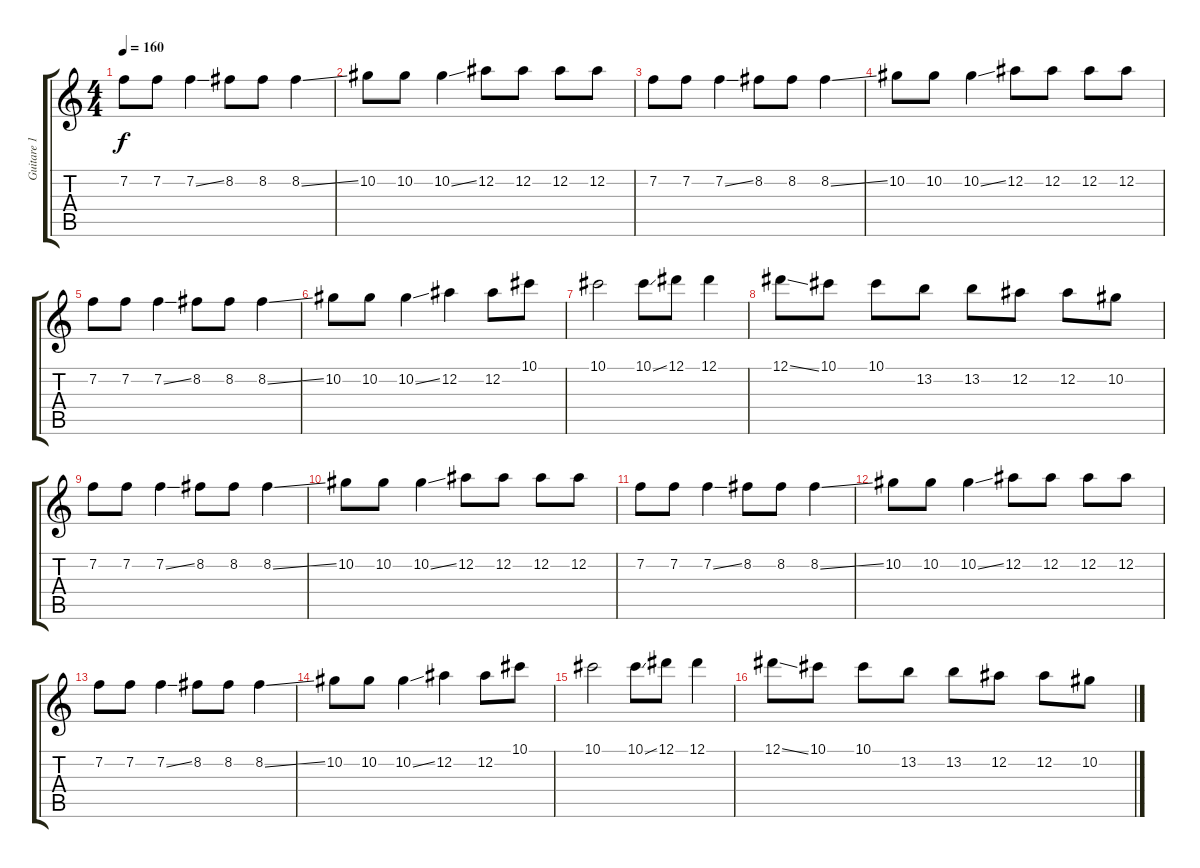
\track ("Guitare 1" "Guitare 1") {instrument distortionguitar}
\staff {score tabs}
\tuning (Eb4 Bb3 Gb3 Db3 Ab2 Db2) {hide}
\ts (4 4)
\tempo 160
\clef g2
\ks c
7.2.8{dy f} 7.2.8 7.2{ss}.4 8.2.8 8.2.8 8.2{ss}.4 |
10.2.8 10.2.8 10.2{ss}.4 12.2.8 12.2.8 12.2.8 12.2.8 |
7.2.8 7.2.8 7.2{ss}.4 8.2.8 8.2.8 8.2{ss}.4 |
10.2.8 10.2.8 10.2{ss}.4 12.2.8 12.2.8 12.2.8 12.2.8 |
7.2.8 7.2.8 7.2{ss}.4 8.2.8 8.2.8 8.2{ss}.4 |
10.2.8 10.2.8 10.2{ss}.4 12.2.4 12.2.8 10.1.8 |
10.1.2 10.1{ss}.8 12.1.8 12.1.4 |
12.1{ss}.8 10.1.8 10.1.8 13.2.8 13.2.8 12.2.8 12.2.8 10.2.8 |
7.2.8 7.2.8 7.2{ss}.4 8.2.8 8.2.8 8.2{ss}.4 |
10.2.8 10.2.8 10.2{ss}.4 12.2.8 12.2.8 12.2.8 12.2.8 |
7.2.8 7.2.8 7.2{ss}.4 8.2.8 8.2.8 8.2{ss}.4 |
10.2.8 10.2.8 10.2{ss}.4 12.2.8 12.2.8 12.2.8 12.2.8 |
7.2.8 7.2.8 7.2{ss}.4 8.2.8 8.2.8 8.2{ss}.4 |
10.2.8 10.2.8 10.2{ss}.4 12.2.4 12.2.8 10.1.8 |
10.1.2 10.1{ss}.8 12.1.8 12.1.4 |
12.1{ss}.8 10.1.8 10.1.8 13.2.8 13.2.8 12.2.8 12.2.8 10.2.8
